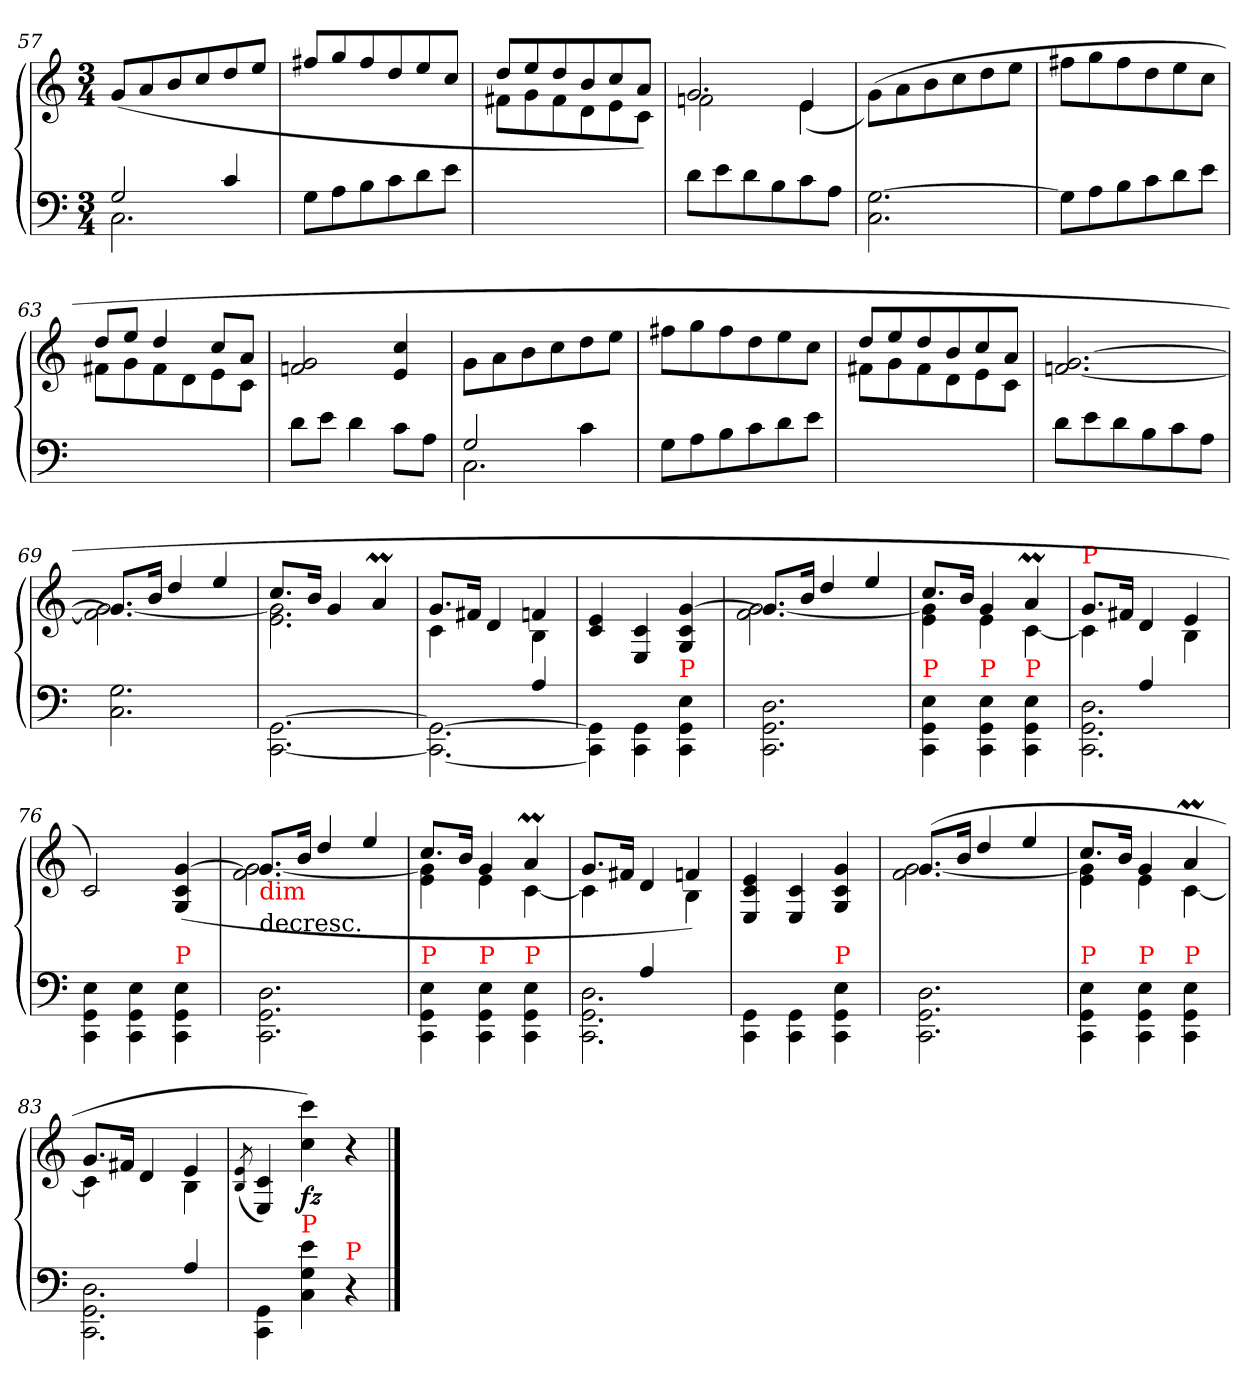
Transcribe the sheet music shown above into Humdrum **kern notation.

**kern	**kern	**dynam
*part1	*part1	*part1
*staff2	*staff1	*staff1/2
*clefF4	*clefG2	*
*k[]	*k[]	*
*C:	*C:	*
*M3/4	*M3/4	*
=57	=57	=57
*^	*	*
2G	2.C	(>8g/L	.
.	.	8a/	.
.	.	8b/	.
.	.	8cc/	.
4c	.	8dd/	.
.	.	8ee/J	.
*v	*v	*	*
=58	=58	=58
8GL	8ff#X/L	.
8A	8gg/	.
8B	8ff#/	.
8c	8dd/	.
8d\	8ee/	.
8e\J	8cc/J	.
=59	=59	=59
*	*^	*
2.ryy	8ddL	8f#XL	.
.	8ee	8g	.
.	8dd	8f#	.
.	8b	8d	.
.	8cc	8e	.
.	8aJ)	8cJ	.
=60	=60	=60	=60
!	!LO:N:vis=2.	!	!
8dL	2g	2fn	.
8e	.	.	.
8d	.	.	.
8B	.	.	.
8c	4e	(>4e	.
8AJ	.	.	.
*	*v	*v	*
=61	=61	=61
2.C [2.G	(>8gL)	.
.	8a	.
.	8b	.
.	8cc	.
.	8dd	.
.	8eeJ	.
=62	=62	=62
8GL]	8ff#XL	.
8A	8gg	.
8B	8ff#	.
8c	8dd	.
8d	8ee	.
8eJ	8ccJ	.
=63	=63	=63
*	*^	*
2.ryy	8ddL	8f#XL	.
.	8eeJ	8g	.
.	4dd	8f#	.
.	.	8d	.
.	8ccL	8e	.
.	8aJ	8cJ	.
*	*v	*v	*
=64	=64	=64
8dL	2g/ 2fn/	.
8eJ	.	.
4d	.	.
8cL	4e 4cc	.
8AJ	.	.
=65	=65	=65
*^	*	*
2G	2.C	8gL	.
.	.	8a	.
.	.	8b	.
.	.	8cc	.
4c\	.	8dd	.
.	.	8eeJ	.
*v	*v	*	*
=66	=66	=66
8GL	8ff#XL	.
8A	8gg	.
8B	8ff#	.
8c	8dd	.
8d	8ee	.
8eJ	8ccJ	.
=67	=67	=67
*	*^	*
2.ryy	8ddL	8f#XL	.
.	8ee	8g	.
.	8dd	8f#	.
.	8b	8d	.
.	8cc	8e	.
.	8aJ	8cJ	.
=68	=68	=68	=68
!	!LO:TX:b:t=poco ritenuto.	!	!
*	*v	*v	*
8dL	[2.g/ [2.fn/	.
8e	.	.
8d	.	.
8B	.	.
8c	.	.
8AJ	.	.
=69	=69	=69
*	*^	*
2.C 2.G	8.gL]	2.f] [2.g	.
.	16bJk	.	.
.	4dd	.	.
.	4ee	.	.
=70	=70	=70	=70
[2.CC\ [2.GG\	8.ccL	2.e 2.g]	.
.	16bJk	.	.
.	4g	.	.
.	4aM	.	.
=71	=71	=71	=71
*^	*	*	*
2ryy	2.CC_ 2.GG_	8.gL	4c	.
.	.	16f#XJk	.	.
.	.	4d	4ryy	.
4A	.	4fn	4B	.
*v	*v	*	*	*
*	*v	*v	*
=72	=72	=72
4CC]\ 4GG]\	4c 4e	.
4CC\ 4GG\	4E/ 4c/	.
!LO:TX:a:color=red:t=P	!	!
4CC\ 4GG\ 4E\	4G/ 4c/ [4g/	.
=73	=73	=73
*	*^	*
2.CC\ 2.GG\ 2.D\	8.gL]	2.f [2.g	.
.	16bJk	.	.
.	4dd	.	.
.	4ee	.	.
=74	=74	=74	=74
!LO:TX:a:color=red:t=P	!	!	!
4CC\ 4GG\ 4E\	8.ccL	4e 4g]	.
.	16bJk	.	.
!LO:TX:a:color=red:t=P	!	!	!
4CC\ 4GG\ 4E\	4g	4e	.
!LO:TX:a:color=red:t=P	!	!	!
4CC\ 4GG\ 4E\	4aM	[4c	.
=75	=75	=75	=75
*^	*	*	*
!	!	!LO:TX:a:color=red:t=P	!	!
4ryy	2.CC 2.GG 2.D	8.gL	4c]	.
.	.	16f#XJk	.	.
4A	.	4d	4ryy	.
4ryy	.	4e	4B	.
*v	*v	*	*	*
*	*v	*v	*
=76	=76	=76
4CC\ 4GG\ 4E\	2c)	.
4CC\ 4GG\ 4E\	.	.
!LO:TX:a:color=red:t=P	!	!
4CC\ 4GG\ 4E\	(>4G/ 4c/ [4g/	.
=77	=77	=77
*	*^	*
!	!LO:TX:b:color=red:t=dim	!	!
!	!LO:TX:c:t=decresc.	!	!
2.CC\ 2.GG\ 2.D\	8.gL	2.f 2.g_	.
.	16bJk	.	.
.	4dd	.	.
.	4ee	.	.
=78	=78	=78	=78
!LO:TX:a:color=red:t=P	!	!	!
4CC\ 4GG\ 4E\	8.ccL	4e 4g]	.
.	16bJk	.	.
!LO:TX:a:color=red:t=P	!	!	!
4CC\ 4GG\ 4E\	4g	4e	.
!LO:TX:a:color=red:t=P	!	!	!
4CC\ 4GG\ 4E\	4aM	[4c	.
=79	=79	=79	=79
*^	*	*	*
4ryy	2.CC 2.GG 2.D	8.gL	4c]	.
.	.	16f#XJk	.	.
4A	.	4d	4ryy	.
4ryy	.	4fn)	4B	.
*v	*v	*	*	*
*	*v	*v	*
=80	=80	=80
4CC\ 4GG\	4E/ 4c/ 4e/	.
4CC\ 4GG\	4E/ 4c/	.
!LO:TX:a:color=red:t=P	!	!
4CC\ 4GG\ 4E\	4G/ 4c/ 4g/	.
=81	=81	=81
*	*^	*
2.CC\ 2.GG\ 2.D\	(>8.gL	2.f [2.g	.
.	16bJk	.	.
.	4dd	.	.
.	4ee	.	.
=82	=82	=82	=82
!LO:TX:a:color=red:t=P	!	!	!
4CC\ 4GG\ 4E\	8.ccL	4e 4g]	.
.	16bJk	.	.
!LO:TX:a:color=red:t=P	!	!	!
4CC\ 4GG\ 4E\	4g	4e	.
!LO:TX:a:color=red:t=P	!	!	!
4CC\ 4GG\ 4E\	4aM	[4c	.
=83	=83	=83	=83
*^	*	*	*
2ryy	2.CC 2.GG 2.D	8.gL	4c]	.
.	.	16f#XJk	.	.
.	.	4d	4ryy	.
4A	.	4e	4B	.
*v	*v	*	*	*
*	*v	*v	*
=84	=84	=84
.	(<8qB/ 8qe/	.
4CC\ 4GG\	4E/ 4c/)	.
!LO:TX:a:color=red:t=P	!	!
4C 4G 4e	4cc 4ccc)	fz
!LO:TX:a:color=red:t=P	!	!
4r	4r	.
==	==	==
*-	*-	*-
